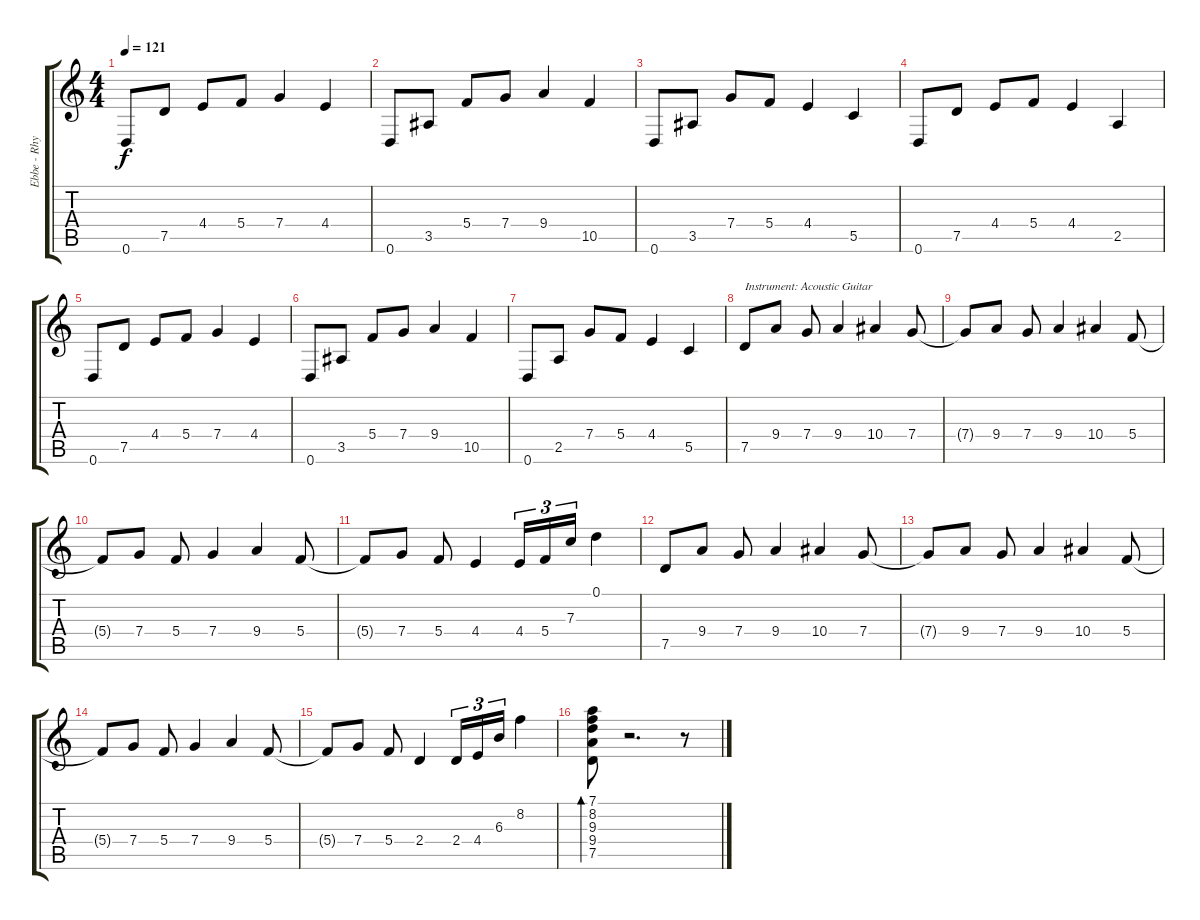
\track ("Ebbe - Rhytm/Lead" "Ebbe - Rhy") {instrument overdrivenguitar}
\staff {score tabs}
\tuning (D4 A3 F3 C3 G2 D2) {hide}
\ts (4 4)
\tempo 121
\clef g2
\ks c
0.6.8{dy f} 7.5.8 4.4.8 5.4.8 7.4.4 4.4.4 |
0.6.8 3.5.8 5.4.8 7.4.8 9.4.4 10.5.4 |
0.6.8 3.5.8 7.4.8 5.4.8 4.4.4 5.5.4 |
0.6.8 7.5.8 4.4.8 5.4.8 4.4.4 2.5.4 |
0.6.8 7.5.8 4.4.8 5.4.8 7.4.4 4.4.4 |
0.6.8 3.5.8 5.4.8 7.4.8 9.4.4 10.5.4 |
0.6.8 2.5.8 7.4.8 5.4.8 4.4.4 5.5.4 |
7.5.8{txt "Instrument: Acoustic Guitar" volume 13 instrument acousticguitarsteel} 9.4.8 7.4.8 9.4.4 10.4.4 7.4.8 |
7.4{t}.8 9.4.8 7.4.8 9.4.4 10.4.4 5.4.8 |
5.4{t}.8 7.4.8 5.4.8 7.4.4 9.4.4 5.4.8 |
5.4{t}.8 7.4.8 5.4.8 4.4.4 4.4.16{tu (3 2)} 5.4.16{tu (3 2)} 7.3.16{tu (3 2)} 0.1.4 |
7.5.8{instrument acousticguitarsteel} 9.4.8 7.4.8 9.4.4 10.4.4 7.4.8 |
7.4{t}.8 9.4.8 7.4.8 9.4.4 10.4.4 5.4.8 |
5.4{t}.8 7.4.8 5.4.8 7.4.4 9.4.4 5.4.8 |
5.4{t}.8 7.4.8 5.4.8 2.4.4 2.4.16{tu (3 2)} 4.4.16{tu (3 2)} 6.3.16{tu (3 2)} 8.2.4 |
(7.1 8.2 9.3 9.4 7.5).8{bd 60} r.2{d} r.8
